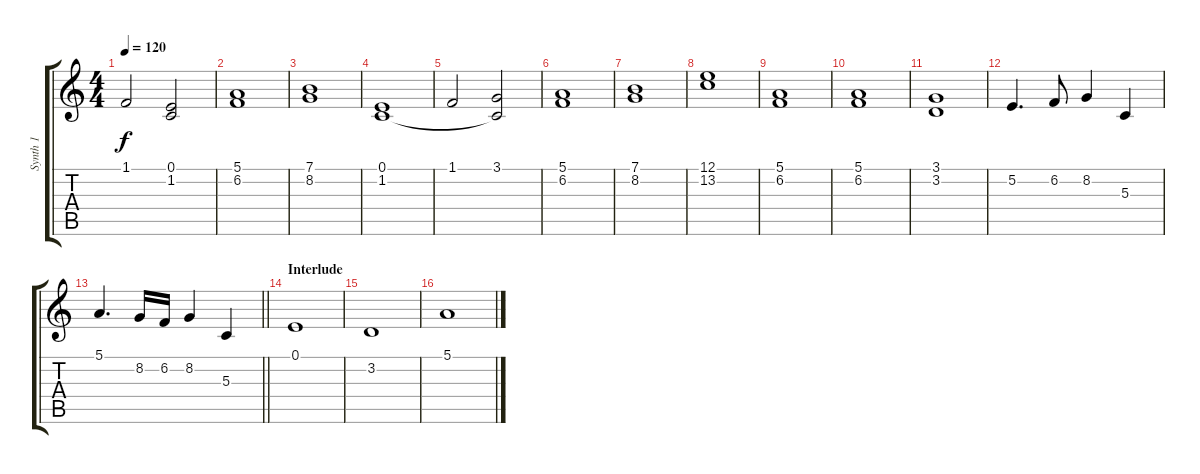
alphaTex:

\track ("Synth 1" "Synth 1") {instrument stringensemble1}
\staff {score tabs}
\tuning (E4 B3 G3 D3 A2 E2) {hide}
\ts (4 4)
\tempo 120
\clef g2
\ks c
1.1.2{dy f} (0.1 1.2{t}).2 |
(5.1 6.2).1 |
(7.1 8.2).1 |
(0.1 1.2).1 |
1.1.2 (3.1 1.2{t}).2 |
(5.1 6.2).1 |
(7.1 8.2).1 |
(12.1 13.2).1 |
(5.1 6.2).1 |
(5.1 6.2).1 |
(3.1 3.2).1 |
5.2.4{d} 6.2.8 8.2.4 5.3.4 |
\barLineRight lightlight
5.1.4{d} 8.2.16 6.2.16 8.2.4 5.3.4 |
\section ("" "Interlude")
0.1.1 |
3.2.1 |
5.1.1
